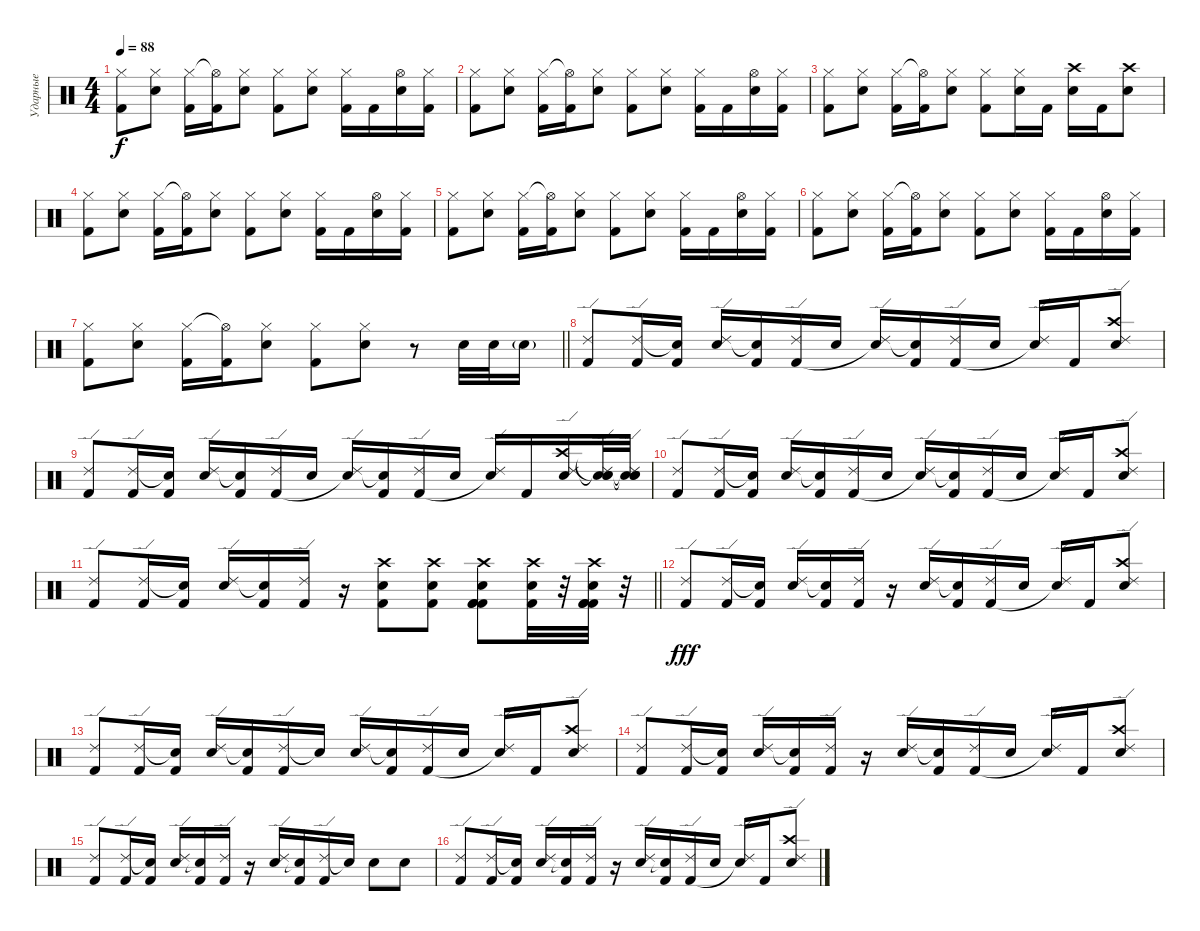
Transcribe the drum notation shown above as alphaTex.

\track ("Ударные" "Ударные") {instrument percussion}
\staff {score}
\articulation defaults
\ts (4 4)
\tempo 88
\clef neutral
\ks c
("Hi-Hat (closed)" "Kick (hit) 2").8{dy f} ("Hi-Hat (closed)" "Electric Snare (hit)").8 ("Hi-Hat (closed)" "Kick (hit) 2").16 ("Hi-Hat (open)"{t} "Kick (hit) 2").16 ("Hi-Hat (closed)" "Electric Snare (hit)").8 ("Hi-Hat (closed)" "Kick (hit) 2").8 ("Hi-Hat (closed)" "Electric Snare (hit)").8 ("Hi-Hat (closed)" "Kick (hit) 2").16 "Kick (hit) 2".16 ("Hi-Hat (open)" "Electric Snare (hit)").16 ("Hi-Hat (closed)" "Kick (hit) 2").16 |
("Hi-Hat (closed)" "Kick (hit) 2").8 ("Hi-Hat (closed)" "Electric Snare (hit)").8 ("Hi-Hat (closed)" "Kick (hit) 2").16 ("Hi-Hat (open)"{t} "Kick (hit) 2").16 ("Hi-Hat (closed)" "Electric Snare (hit)").8 ("Hi-Hat (closed)" "Kick (hit) 2").8 ("Hi-Hat (closed)" "Electric Snare (hit)").8 ("Hi-Hat (closed)" "Kick (hit) 2").16 "Kick (hit) 2".16 ("Hi-Hat (open)" "Electric Snare (hit)").16 ("Hi-Hat (closed)" "Kick (hit) 2").16 |
("Hi-Hat (closed)" "Kick (hit) 2").8 ("Hi-Hat (closed)" "Electric Snare (hit)").8 ("Hi-Hat (closed)" "Kick (hit) 2").16 ("Hi-Hat (open)"{t} "Kick (hit) 2").16 ("Hi-Hat (closed)" "Electric Snare (hit)").8 ("Hi-Hat (closed)" "Kick (hit) 2").8 ("Hi-Hat (closed)" "Electric Snare (hit)").16 "Kick (hit) 2".16 ("Crash high (hit)" "Electric Snare (hit)").16 "Kick (hit) 2".16 ("Crash high (hit)" "Electric Snare (hit)").8 |
("Hi-Hat (closed)" "Kick (hit) 2").8 ("Hi-Hat (closed)" "Electric Snare (hit)").8 ("Hi-Hat (closed)" "Kick (hit) 2").16 ("Hi-Hat (open)"{t} "Kick (hit) 2").16 ("Hi-Hat (closed)" "Electric Snare (hit)").8 ("Hi-Hat (closed)" "Kick (hit) 2").8 ("Hi-Hat (closed)" "Electric Snare (hit)").8 ("Hi-Hat (closed)" "Kick (hit) 2").16 "Kick (hit) 2".16 ("Hi-Hat (open)" "Electric Snare (hit)").16 ("Hi-Hat (closed)" "Kick (hit) 2").16 |
("Hi-Hat (closed)" "Kick (hit) 2").8 ("Hi-Hat (closed)" "Electric Snare (hit)").8 ("Hi-Hat (closed)" "Kick (hit) 2").16 ("Hi-Hat (open)"{t} "Kick (hit) 2").16 ("Hi-Hat (closed)" "Electric Snare (hit)").8 ("Hi-Hat (closed)" "Kick (hit) 2").8 ("Hi-Hat (closed)" "Electric Snare (hit)").8 ("Hi-Hat (closed)" "Kick (hit) 2").16 "Kick (hit) 2".16 ("Hi-Hat (open)" "Electric Snare (hit)").16 ("Hi-Hat (closed)" "Kick (hit) 2").16 |
("Hi-Hat (closed)" "Kick (hit) 2").8 ("Hi-Hat (closed)" "Electric Snare (hit)").8 ("Hi-Hat (closed)" "Kick (hit) 2").16 ("Hi-Hat (open)"{t} "Kick (hit) 2").16 ("Hi-Hat (closed)" "Electric Snare (hit)").8 ("Hi-Hat (closed)" "Kick (hit) 2").8 ("Hi-Hat (closed)" "Electric Snare (hit)").8 ("Hi-Hat (closed)" "Kick (hit) 2").16 "Kick (hit) 2".16 ("Hi-Hat (open)" "Electric Snare (hit)").16 ("Hi-Hat (closed)" "Kick (hit) 2").16 |
\barLineRight lightlight
("Hi-Hat (closed)" "Kick (hit) 2").8 ("Hi-Hat (closed)" "Electric Snare (hit)").8 ("Hi-Hat (closed)" "Kick (hit) 2").16 ("Hi-Hat (open)"{t} "Kick (hit) 2").16 ("Hi-Hat (closed)" "Electric Snare (hit)").8 ("Hi-Hat (closed)" "Kick (hit) 2").8 ("Hi-Hat (closed)" "Electric Snare (hit)").8 r.8 "Electric Snare (hit)".32 "Electric Snare (hit)".32 "Electric Snare (hit)"{g}.16 |
("Ride (edge) 2" "Kick (hit) 2").8 ("Ride (edge) 2" "Kick (hit) 2").16 ("Snare (hit)"{t} "Kick (hit) 2").16 ("Ride (edge) 2" "Electric Snare (hit)").16 ("Snare (hit)"{t} "Kick (hit) 2").16 ("Ride (edge) 2" "Kick (hit) 2").16 "Electric Snare (hit)".16 ("Ride (edge) 2" "Electric Snare (hit)"{t}).16 ("Snare (hit)"{t} "Kick (hit) 2").16 ("Ride (edge) 2" "Kick (hit) 2").16 "Electric Snare (hit)".16 ("Ride (edge) 2" "Electric Snare (hit)"{t}).16 "Kick (hit) 2".16 ("Ride (edge) 2" "Crash high (hit)" "Electric Snare (hit)").8 |
("Ride (edge) 2" "Kick (hit) 2").8 ("Ride (edge) 2" "Kick (hit) 2").16 ("Snare (hit)"{t} "Kick (hit) 2").16 ("Ride (edge) 2" "Electric Snare (hit)").16 ("Snare (hit)"{t} "Kick (hit) 2").16 ("Ride (edge) 2" "Kick (hit) 2").16 "Electric Snare (hit)".16 ("Ride (edge) 2" "Electric Snare (hit)"{t}).16 ("Snare (hit)"{t} "Kick (hit) 2").16 ("Ride (edge) 2" "Kick (hit) 2").16 "Electric Snare (hit)".16 ("Ride (edge) 2" "Electric Snare (hit)"{t}).16 "Kick (hit) 2".16 ("Ride (edge) 2" "Crash high (hit)" "Electric Snare (hit)").16 ("Ride (edge) 2"{t} "Snare (hit)"{t} "Electric Snare (hit)" "Electric Snare (hit)").32 ("Ride (edge) 2"{t} "Snare (hit)"{t} "Electric Snare (hit)" "Electric Snare (hit)").32 |
("Ride (edge) 2" "Kick (hit) 2").8 ("Ride (edge) 2" "Kick (hit) 2").16 ("Snare (hit)"{t} "Kick (hit) 2").16 ("Ride (edge) 2" "Electric Snare (hit)").16 ("Snare (hit)"{t} "Kick (hit) 2").16 ("Ride (edge) 2" "Kick (hit) 2").16 "Electric Snare (hit)".16 ("Ride (edge) 2" "Electric Snare (hit)"{t}).16 ("Snare (hit)"{t} "Kick (hit) 2").16 ("Ride (edge) 2" "Kick (hit) 2").16 "Electric Snare (hit)".16 ("Ride (edge) 2" "Electric Snare (hit)"{t}).16 "Kick (hit) 2".16 ("Ride (edge) 2" "Crash high (hit)" "Electric Snare (hit)").8 |
\barLineRight lightlight
("Ride (edge) 2" "Kick (hit) 2").8 ("Ride (edge) 2" "Kick (hit) 2").16 ("Snare (hit)"{t} "Kick (hit) 2").16 ("Ride (edge) 2" "Electric Snare (hit)").16 ("Snare (hit)"{t} "Kick (hit) 2").16 ("Ride (edge) 2" "Kick (hit) 2").16 r.16 ("Crash high (hit)" "Electric Snare (hit)" "Kick (hit) 2").8 ("Crash high (hit)" "Electric Snare (hit)" "Kick (hit) 2").8 ("Crash high (hit)" "Kick (hit) 2" "Electric Snare (hit)" "Kick (hit) 2" "Kick (hit) 2").8 ("Crash high (hit)" "Electric Snare (hit)" "Kick (hit) 2").32 r.32 ("Crash high (hit)" "Kick (hit) 2" "Electric Snare (hit)" "Kick (hit) 2" "Kick (hit) 2").32 r.32 |
("Ride (edge) 2" "Kick (hit) 2").8{dy fff} ("Ride (edge) 2" "Kick (hit) 2").16 ("Snare (hit)"{t} "Kick (hit) 2").16 ("Ride (edge) 2" "Electric Snare (hit)").16 ("Snare (hit)"{t} "Kick (hit) 2").16 ("Ride (edge) 2" "Kick (hit) 2").16 r.16 ("Ride (edge) 2" "Electric Snare (hit)").16 ("Snare (hit)"{t} "Kick (hit) 2").16 ("Ride (edge) 2" "Kick (hit) 2").16 "Electric Snare (hit)".16 ("Ride (edge) 2" "Electric Snare (hit)"{t}).16 "Kick (hit) 2".16 ("Ride (edge) 2" "Crash high (hit)" "Electric Snare (hit)").8 |
("Ride (edge) 2" "Kick (hit) 2").8 ("Ride (edge) 2" "Kick (hit) 2").16 ("Snare (hit)"{t} "Kick (hit) 2").16 ("Ride (edge) 2" "Electric Snare (hit)").16 ("Snare (hit)"{t} "Kick (hit) 2").16 ("Ride (edge) 2" "Kick (hit) 2").16 "Snare (hit)"{t}.16 ("Ride (edge) 2" "Electric Snare (hit)").16 ("Snare (hit)"{t} "Kick (hit) 2").16 ("Ride (edge) 2" "Kick (hit) 2").16 "Electric Snare (hit)".16 ("Ride (edge) 2" "Electric Snare (hit)"{t}).16 "Kick (hit) 2".16 ("Ride (edge) 2" "Crash high (hit)" "Electric Snare (hit)").8 |
("Ride (edge) 2" "Kick (hit) 2").8 ("Ride (edge) 2" "Kick (hit) 2").16 ("Snare (hit)"{t} "Kick (hit) 2").16 ("Ride (edge) 2" "Electric Snare (hit)").16 ("Snare (hit)"{t} "Kick (hit) 2").16 ("Ride (edge) 2" "Kick (hit) 2").16 r.16 ("Ride (edge) 2" "Electric Snare (hit)").16 ("Snare (hit)"{t} "Kick (hit) 2").16 ("Ride (edge) 2" "Kick (hit) 2").16 "Electric Snare (hit)".16 ("Ride (edge) 2" "Electric Snare (hit)"{t}).16 "Kick (hit) 2".16 ("Ride (edge) 2" "Crash high (hit)" "Electric Snare (hit)").8 |
("Ride (edge) 2" "Kick (hit) 2").8 ("Ride (edge) 2" "Kick (hit) 2").16 ("Snare (hit)"{t} "Kick (hit) 2").16 ("Ride (edge) 2" "Electric Snare (hit)").16 ("Snare (hit)"{t} "Kick (hit) 2").16 ("Ride (edge) 2" "Kick (hit) 2").16 r.16 ("Ride (edge) 2" "Electric Snare (hit)").16 ("Snare (hit)"{t} "Kick (hit) 2").16 ("Ride (edge) 2" "Kick (hit) 2").16 "Snare (hit)"{t}.16 "Electric Snare (hit)".8 "Electric Snare (hit)".8 |
("Ride (edge) 2" "Kick (hit) 2").8 ("Ride (edge) 2" "Kick (hit) 2").16 ("Snare (hit)"{t} "Kick (hit) 2").16 ("Ride (edge) 2" "Electric Snare (hit)").16 ("Snare (hit)"{t} "Kick (hit) 2").16 ("Ride (edge) 2" "Kick (hit) 2").16 r.16 ("Ride (edge) 2" "Electric Snare (hit)").16 ("Snare (hit)"{t} "Kick (hit) 2").16 ("Ride (edge) 2" "Kick (hit) 2").16 "Electric Snare (hit)".16 ("Ride (edge) 2" "Electric Snare (hit)"{t}).16 "Kick (hit) 2".16 ("Ride (edge) 2" "Crash high (hit)" "Electric Snare (hit)").8
